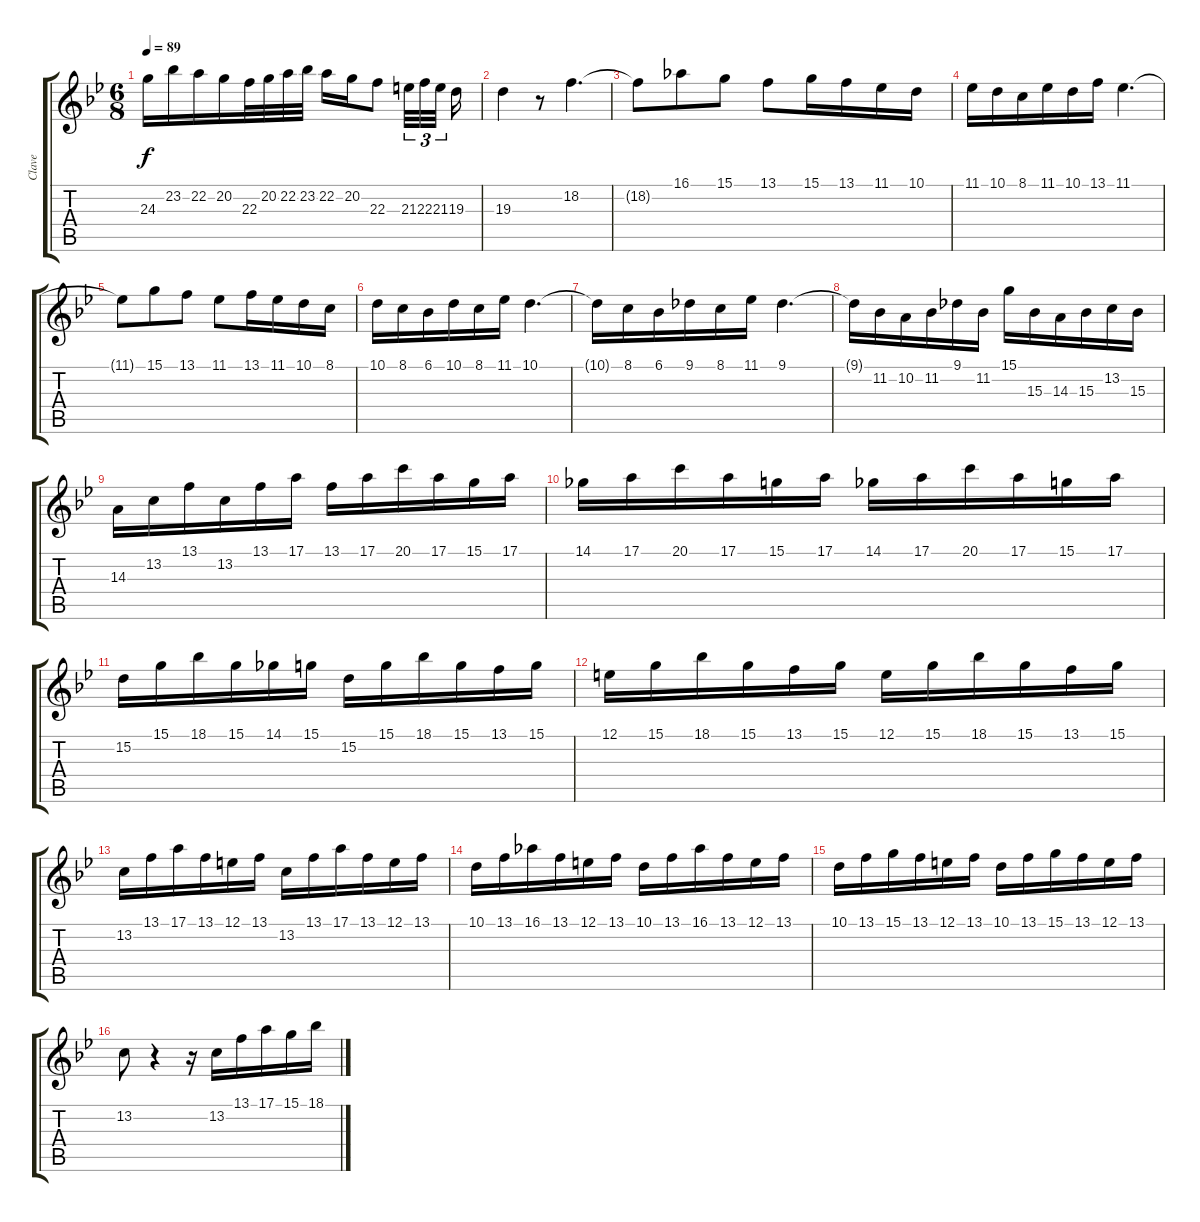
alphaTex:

\track ("Clave" "Clave") {instrument harpsichord}
\staff {score tabs}
\tuning (E4 B3 G3 D3 A2 E2) {hide}
\ts (6 8)
\tempo 89
\clef g2
\ks gminor
24.3{t}.16{dy f} 23.2.16 22.2.16 20.2.16 22.3.32 20.2.32 22.2.32 23.2.32 22.2.16 20.2.16 22.3.8 21.3.32{tu (3 2)} 22.3.32{tu (3 2)} 21.3.32{tu (3 2) beam splitsecondary} 19.3.16 |
19.3.4 r.8 18.2.4{d} |
18.2{t}.8 16.1.8 15.1.8 13.1.8 15.1.16 13.1.16 11.1.16 10.1.16 |
11.1.16 10.1.16 8.1.16 11.1.16 10.1.16 13.1.16 11.1.4{d} |
11.1{t}.8 15.1.8 13.1.8 11.1.8 13.1.16 11.1.16 10.1.16 8.1.16 |
10.1.16 8.1.16 6.1.16 10.1.16 8.1.16 11.1.16 10.1.4{d} |
10.1{t}.16 8.1.16 6.1.16 9.1.16 8.1.16 11.1.16 9.1.4{d} |
9.1{t}.16 11.2.16 10.2.16 11.2.16 9.1.16 11.2.16 15.1.16 15.3.16 14.3.16 15.3.16 13.2.16 15.3.16 |
14.3.16 13.2.16 13.1.16 13.2.16 13.1.16 17.1.16 13.1.16 17.1.16 20.1.16 17.1.16 15.1.16 17.1.16 |
14.1.16 17.1.16 20.1.16 17.1.16 15.1.16 17.1.16 14.1.16 17.1.16 20.1.16 17.1.16 15.1.16 17.1.16 |
15.2.16 15.1.16 18.1.16 15.1.16 14.1.16 15.1.16 15.2.16 15.1.16 18.1.16 15.1.16 13.1.16 15.1.16 |
12.1.16 15.1.16 18.1.16 15.1.16 13.1.16 15.1.16 12.1.16 15.1.16 18.1.16 15.1.16 13.1.16 15.1.16 |
13.2.16 13.1.16 17.1.16 13.1.16 12.1.16 13.1.16 13.2.16 13.1.16 17.1.16 13.1.16 12.1.16 13.1.16 |
10.1.16 13.1.16 16.1.16 13.1.16 12.1.16 13.1.16 10.1.16 13.1.16 16.1.16 13.1.16 12.1.16 13.1.16 |
10.1.16 13.1.16 15.1.16 13.1.16 12.1.16 13.1.16 10.1.16 13.1.16 15.1.16 13.1.16 12.1.16 13.1.16 |
13.2.8 r.4 r.16 13.2.16 13.1.16 17.1.16 15.1.16 18.1.16
